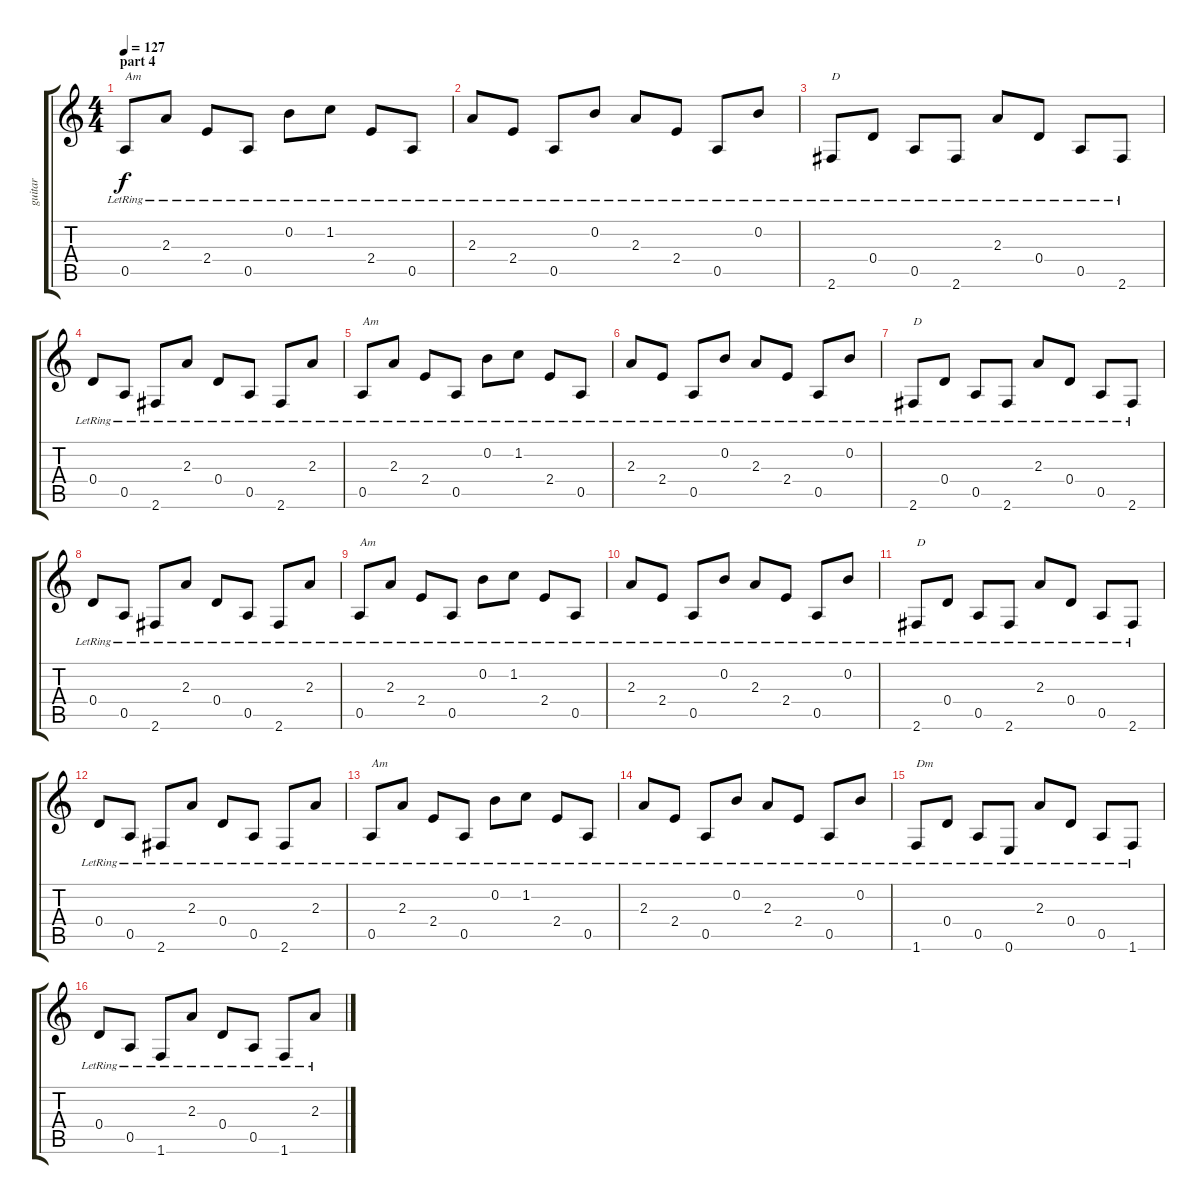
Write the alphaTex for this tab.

\track ("guitar" "guitar") {instrument acousticguitarnylon}
\staff {score tabs}
\tuning (E4 B3 G3 D3 A2 E2) {hide}
\ts (4 4)
\section ("" "part 4")
\tempo 127
\clef g2
\ks c
0.5{lr}.8{txt "Am" dy f} 2.3{lr}.8 2.4{lr}.8 0.5{lr}.8 0.2{lr}.8 1.2{lr}.8 2.4{lr}.8 0.5{lr}.8 |
2.3{lr}.8 2.4{lr}.8 0.5{lr}.8 0.2{lr}.8 2.3{lr}.8 2.4{lr}.8 0.5{lr}.8 0.2{lr}.8 |
2.6{lr}.8{txt "D"} 0.4{lr}.8 0.5{lr}.8 2.6{lr}.8 2.3{lr}.8 0.4{lr}.8 0.5{lr}.8 2.6{lr}.8 |
0.4{lr}.8 0.5{lr}.8 2.6{lr}.8 2.3{lr}.8 0.4{lr}.8 0.5{lr}.8 2.6{lr}.8 2.3{lr}.8 |
0.5{lr}.8{txt "Am"} 2.3{lr}.8 2.4{lr}.8 0.5{lr}.8 0.2{lr}.8 1.2{lr}.8 2.4{lr}.8 0.5{lr}.8 |
2.3{lr}.8 2.4{lr}.8 0.5{lr}.8 0.2{lr}.8 2.3{lr}.8 2.4{lr}.8 0.5{lr}.8 0.2{lr}.8 |
2.6{lr}.8{txt "D"} 0.4{lr}.8 0.5{lr}.8 2.6{lr}.8 2.3{lr}.8 0.4{lr}.8 0.5{lr}.8 2.6{lr}.8 |
0.4{lr}.8 0.5{lr}.8 2.6{lr}.8 2.3{lr}.8 0.4{lr}.8 0.5{lr}.8 2.6{lr}.8 2.3{lr}.8 |
0.5{lr}.8{txt "Am"} 2.3{lr}.8 2.4{lr}.8 0.5{lr}.8 0.2{lr}.8 1.2{lr}.8 2.4{lr}.8 0.5{lr}.8 |
2.3{lr}.8 2.4{lr}.8 0.5{lr}.8 0.2{lr}.8 2.3{lr}.8 2.4{lr}.8 0.5{lr}.8 0.2{lr}.8 |
2.6{lr}.8{txt "D"} 0.4{lr}.8 0.5{lr}.8 2.6{lr}.8 2.3{lr}.8 0.4{lr}.8 0.5{lr}.8 2.6{lr}.8 |
0.4{lr}.8 0.5{lr}.8 2.6{lr}.8 2.3{lr}.8 0.4{lr}.8 0.5{lr}.8 2.6{lr}.8 2.3{lr}.8 |
0.5{lr}.8{txt "Am"} 2.3{lr}.8 2.4{lr}.8 0.5{lr}.8 0.2{lr}.8 1.2{lr}.8 2.4{lr}.8 0.5{lr}.8 |
2.3{lr}.8 2.4{lr}.8 0.5{lr}.8 0.2{lr}.8 2.3{lr}.8 2.4{lr}.8 0.5{lr}.8 0.2{lr}.8 |
1.6{lr}.8{txt "Dm"} 0.4{lr}.8 0.5{lr}.8 0.6{lr}.8 2.3{lr}.8 0.4{lr}.8 0.5{lr}.8 1.6{lr}.8 |
0.4{lr}.8 0.5{lr}.8 1.6{lr}.8 2.3{lr}.8 0.4{lr}.8 0.5{lr}.8 1.6{lr}.8 2.3{lr}.8
